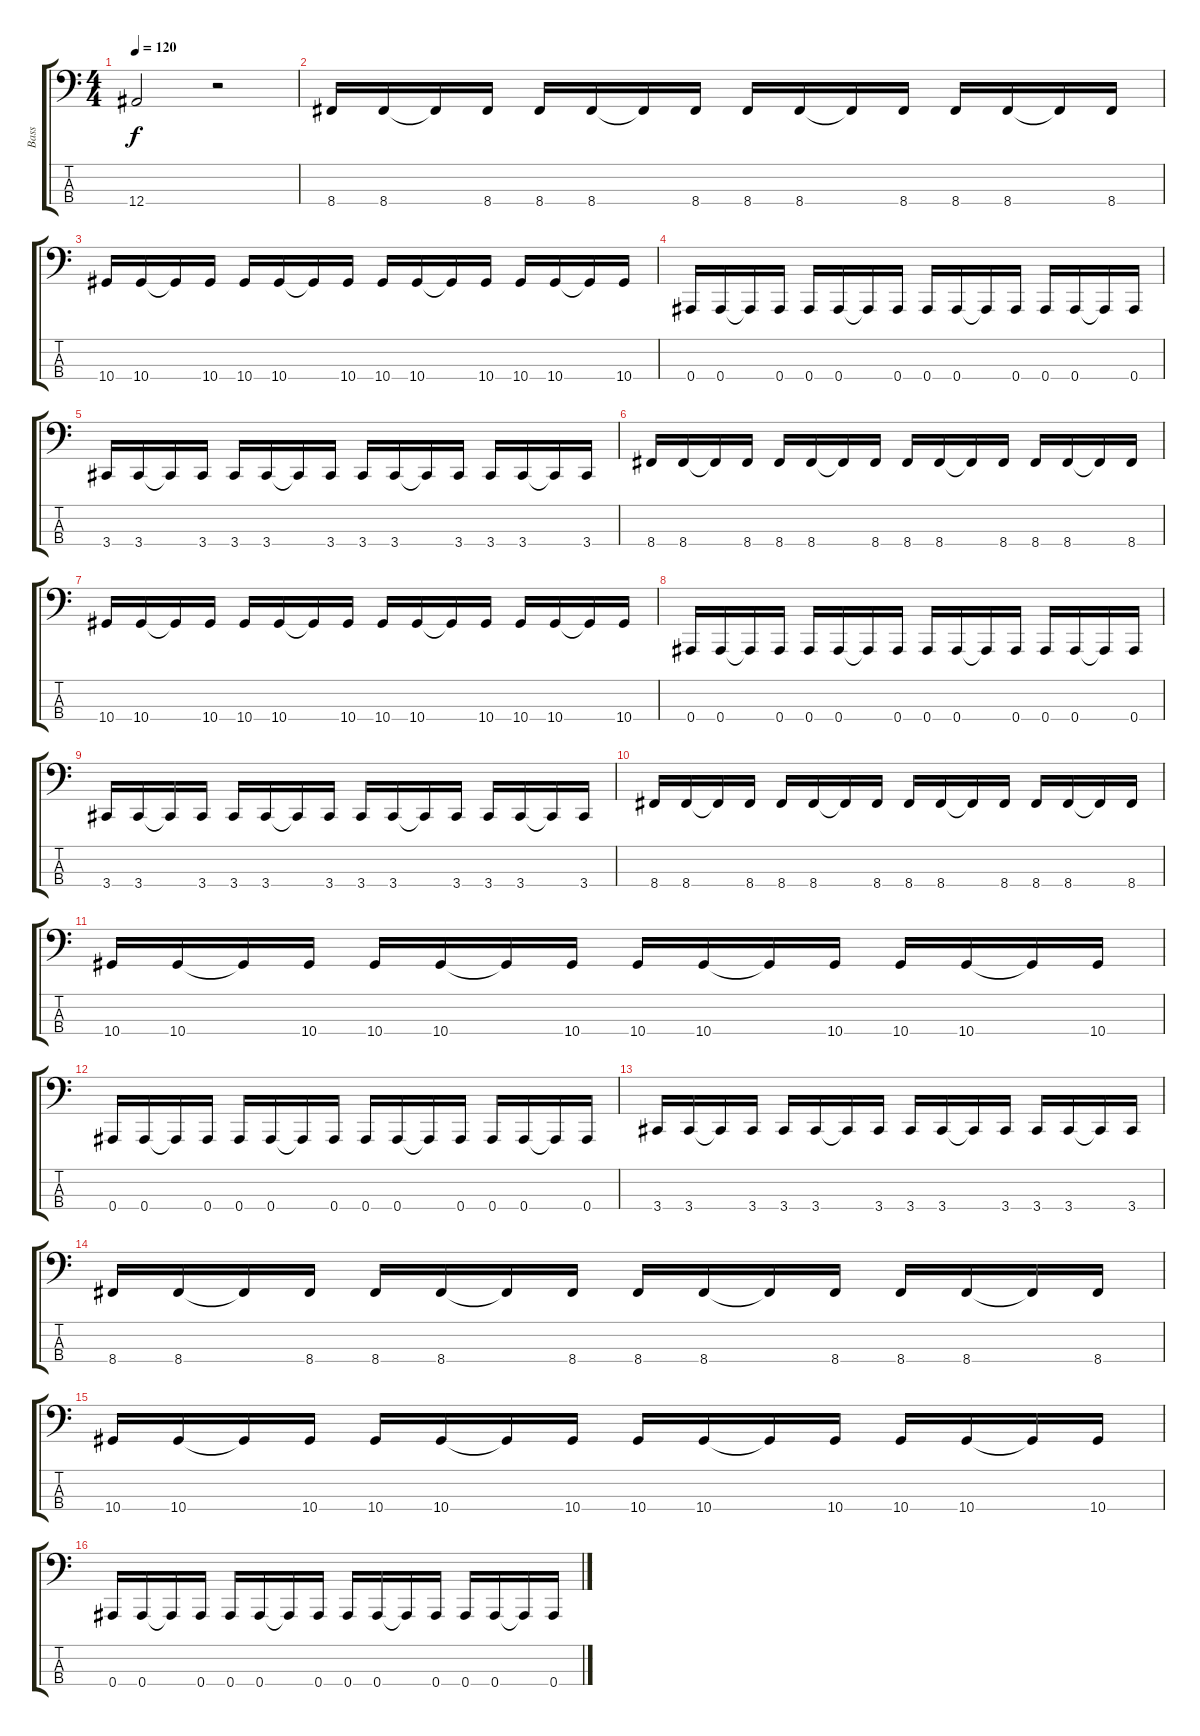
\track ("Bass" "Bass") {instrument electricbasspick}
\staff {score tabs}
\tuning (Eb2 Bb1 F1 Bb0) {hide}
\ts (4 4)
\tempo 120
\clef f4
\ks c
12.4.2{dy f} r.2 |
8.4.16 8.4.16 8.4{t}.16 8.4.16 8.4.16 8.4.16 8.4{t}.16 8.4.16 8.4.16 8.4.16 8.4{t}.16 8.4.16 8.4.16 8.4.16 8.4{t}.16 8.4.16 |
10.4.16 10.4.16 10.4{t}.16 10.4.16 10.4.16 10.4.16 10.4{t}.16 10.4.16 10.4.16 10.4.16 10.4{t}.16 10.4.16 10.4.16 10.4.16 10.4{t}.16 10.4.16 |
0.4.16 0.4.16 0.4{t}.16 0.4.16 0.4.16 0.4.16 0.4{t}.16 0.4.16 0.4.16 0.4.16 0.4{t}.16 0.4.16 0.4.16 0.4.16 0.4{t}.16 0.4.16 |
3.4.16 3.4.16 3.4{t}.16 3.4.16 3.4.16 3.4.16 3.4{t}.16 3.4.16 3.4.16 3.4.16 3.4{t}.16 3.4.16 3.4.16 3.4.16 3.4{t}.16 3.4.16 |
8.4.16 8.4.16 8.4{t}.16 8.4.16 8.4.16 8.4.16 8.4{t}.16 8.4.16 8.4.16 8.4.16 8.4{t}.16 8.4.16 8.4.16 8.4.16 8.4{t}.16 8.4.16 |
10.4.16 10.4.16 10.4{t}.16 10.4.16 10.4.16 10.4.16 10.4{t}.16 10.4.16 10.4.16 10.4.16 10.4{t}.16 10.4.16 10.4.16 10.4.16 10.4{t}.16 10.4.16 |
0.4.16 0.4.16 0.4{t}.16 0.4.16 0.4.16 0.4.16 0.4{t}.16 0.4.16 0.4.16 0.4.16 0.4{t}.16 0.4.16 0.4.16 0.4.16 0.4{t}.16 0.4.16 |
3.4.16 3.4.16 3.4{t}.16 3.4.16 3.4.16 3.4.16 3.4{t}.16 3.4.16 3.4.16 3.4.16 3.4{t}.16 3.4.16 3.4.16 3.4.16 3.4{t}.16 3.4.16 |
8.4.16 8.4.16 8.4{t}.16 8.4.16 8.4.16 8.4.16 8.4{t}.16 8.4.16 8.4.16 8.4.16 8.4{t}.16 8.4.16 8.4.16 8.4.16 8.4{t}.16 8.4.16 |
10.4.16 10.4.16 10.4{t}.16 10.4.16 10.4.16 10.4.16 10.4{t}.16 10.4.16 10.4.16 10.4.16 10.4{t}.16 10.4.16 10.4.16 10.4.16 10.4{t}.16 10.4.16 |
0.4.16 0.4.16 0.4{t}.16 0.4.16 0.4.16 0.4.16 0.4{t}.16 0.4.16 0.4.16 0.4.16 0.4{t}.16 0.4.16 0.4.16 0.4.16 0.4{t}.16 0.4.16 |
3.4.16 3.4.16 3.4{t}.16 3.4.16 3.4.16 3.4.16 3.4{t}.16 3.4.16 3.4.16 3.4.16 3.4{t}.16 3.4.16 3.4.16 3.4.16 3.4{t}.16 3.4.16 |
8.4.16 8.4.16 8.4{t}.16 8.4.16 8.4.16 8.4.16 8.4{t}.16 8.4.16 8.4.16 8.4.16 8.4{t}.16 8.4.16 8.4.16 8.4.16 8.4{t}.16 8.4.16 |
10.4.16 10.4.16 10.4{t}.16 10.4.16 10.4.16 10.4.16 10.4{t}.16 10.4.16 10.4.16 10.4.16 10.4{t}.16 10.4.16 10.4.16 10.4.16 10.4{t}.16 10.4.16 |
0.4.16 0.4.16 0.4{t}.16 0.4.16 0.4.16 0.4.16 0.4{t}.16 0.4.16 0.4.16 0.4.16 0.4{t}.16 0.4.16 0.4.16 0.4.16 0.4{t}.16 0.4.16
